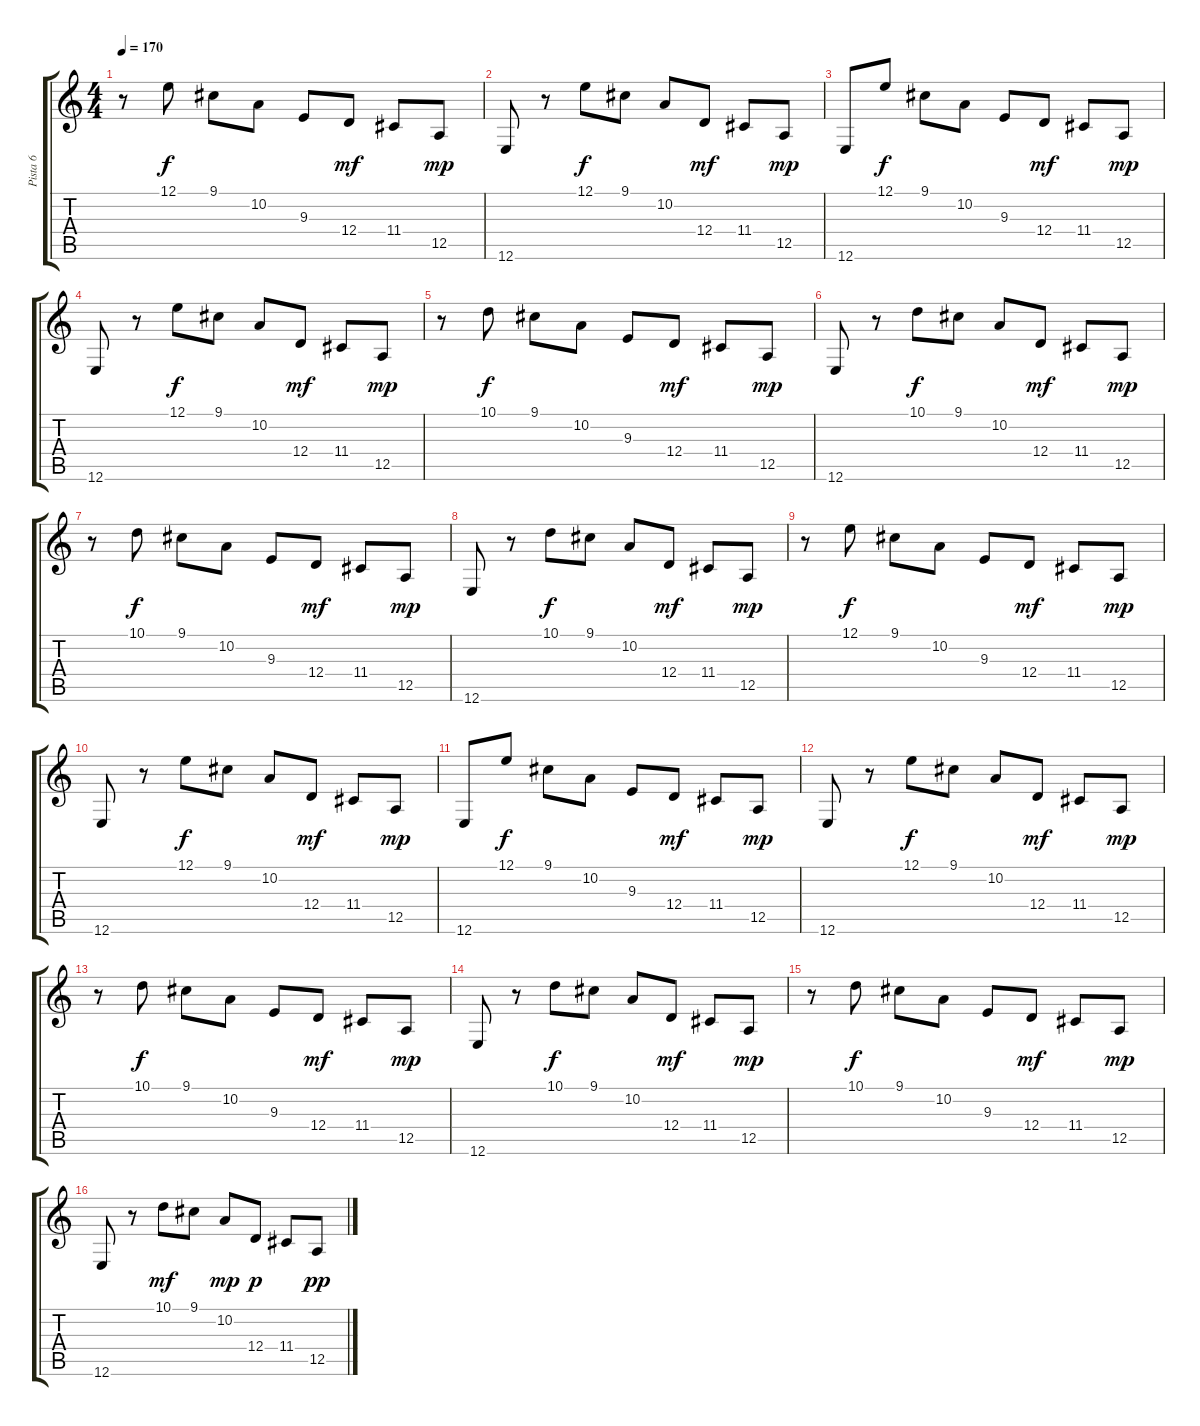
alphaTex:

\track ("Pista 6" "Pista 6") {instrument lead1square}
\staff {score tabs}
\tuning (E4 B3 G3 D3 A2 E2) {hide}
\ts (4 4)
\tempo 170
\clef g2
\ks c
r.8{dy pp} 12.1.8{dy f} 9.1.8 10.2.8 9.3.8 12.4.8{dy mf} 11.4.8 12.5.8{dy mp} |
12.6.8 r.8 12.1.8{dy f} 9.1.8 10.2.8 12.4.8{dy mf} 11.4.8 12.5.8{dy mp} |
12.6.8 12.1.8{dy f} 9.1.8 10.2.8 9.3.8 12.4.8{dy mf} 11.4.8 12.5.8{dy mp} |
12.6.8 r.8 12.1.8{dy f} 9.1.8 10.2.8 12.4.8{dy mf} 11.4.8 12.5.8{dy mp} |
r.8 10.1.8{dy f} 9.1.8 10.2.8 9.3.8 12.4.8{dy mf} 11.4.8 12.5.8{dy mp} |
12.6.8 r.8 10.1.8{dy f} 9.1.8 10.2.8 12.4.8{dy mf} 11.4.8 12.5.8{dy mp} |
r.8 10.1.8{dy f} 9.1.8 10.2.8 9.3.8 12.4.8{dy mf} 11.4.8 12.5.8{dy mp} |
12.6.8 r.8 10.1.8{dy f} 9.1.8 10.2.8 12.4.8{dy mf} 11.4.8 12.5.8{dy mp} |
r.8 12.1.8{dy f} 9.1.8 10.2.8 9.3.8 12.4.8{dy mf} 11.4.8 12.5.8{dy mp} |
12.6.8 r.8 12.1.8{dy f} 9.1.8 10.2.8 12.4.8{dy mf} 11.4.8 12.5.8{dy mp} |
12.6.8 12.1.8{dy f} 9.1.8 10.2.8 9.3.8 12.4.8{dy mf} 11.4.8 12.5.8{dy mp} |
12.6.8 r.8 12.1.8{dy f} 9.1.8 10.2.8 12.4.8{dy mf} 11.4.8 12.5.8{dy mp} |
r.8 10.1.8{dy f} 9.1.8 10.2.8 9.3.8 12.4.8{dy mf} 11.4.8 12.5.8{dy mp} |
12.6.8 r.8 10.1.8{dy f} 9.1.8 10.2.8 12.4.8{dy mf} 11.4.8 12.5.8{dy mp} |
r.8 10.1.8{dy f} 9.1.8 10.2.8 9.3.8 12.4.8{dy mf} 11.4.8 12.5.8{dy mp} |
12.6.8 r.8 10.1.8{dy mf} 9.1.8 10.2.8{dy mp} 12.4.8{dy p} 11.4.8 12.5.8{dy pp}
